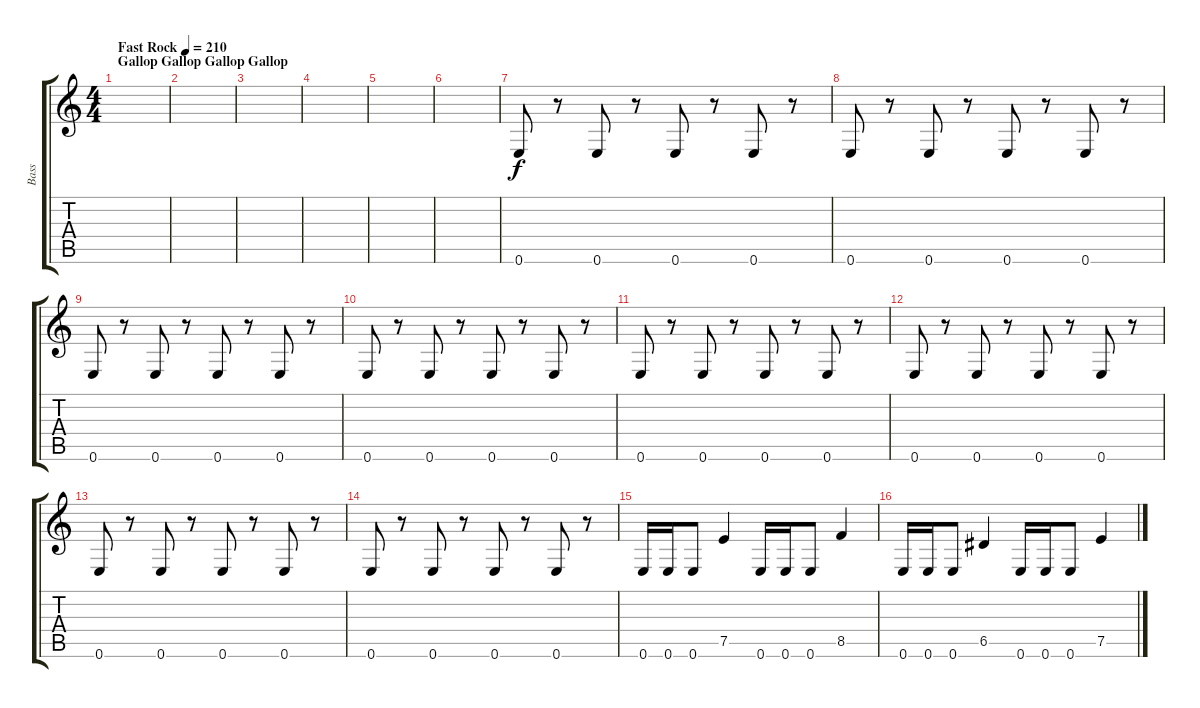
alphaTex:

\track ("Bass" "Bass") {instrument electricbasspick}
\staff {score tabs}
\tuning (E4 B3 G3 D3 A2 E2) {hide}
\ts (4 4)
\section ("" "Gallop Gallop Gallop Gallop")
\tempo (210 "Fast Rock")
\clef g2
\ks c
|
|
|
|
|
|
0.6.8 r.8 0.6.8 r.8 0.6.8 r.8 0.6.8 r.8 |
0.6.8 r.8 0.6.8 r.8 0.6.8 r.8 0.6.8 r.8 |
0.6.8 r.8 0.6.8 r.8 0.6.8 r.8 0.6.8 r.8 |
0.6.8 r.8 0.6.8 r.8 0.6.8 r.8 0.6.8 r.8 |
0.6.8 r.8 0.6.8 r.8 0.6.8 r.8 0.6.8 r.8 |
0.6.8 r.8 0.6.8 r.8 0.6.8 r.8 0.6.8 r.8 |
0.6.8 r.8 0.6.8 r.8 0.6.8 r.8 0.6.8 r.8 |
0.6.8 r.8 0.6.8 r.8 0.6.8 r.8 0.6.8 r.8 |
0.6.16 0.6.16 0.6.8 7.5.4 0.6.16 0.6.16 0.6.8 8.5.4 |
0.6.16 0.6.16 0.6.8 6.5.4 0.6.16 0.6.16 0.6.8 7.5.4
